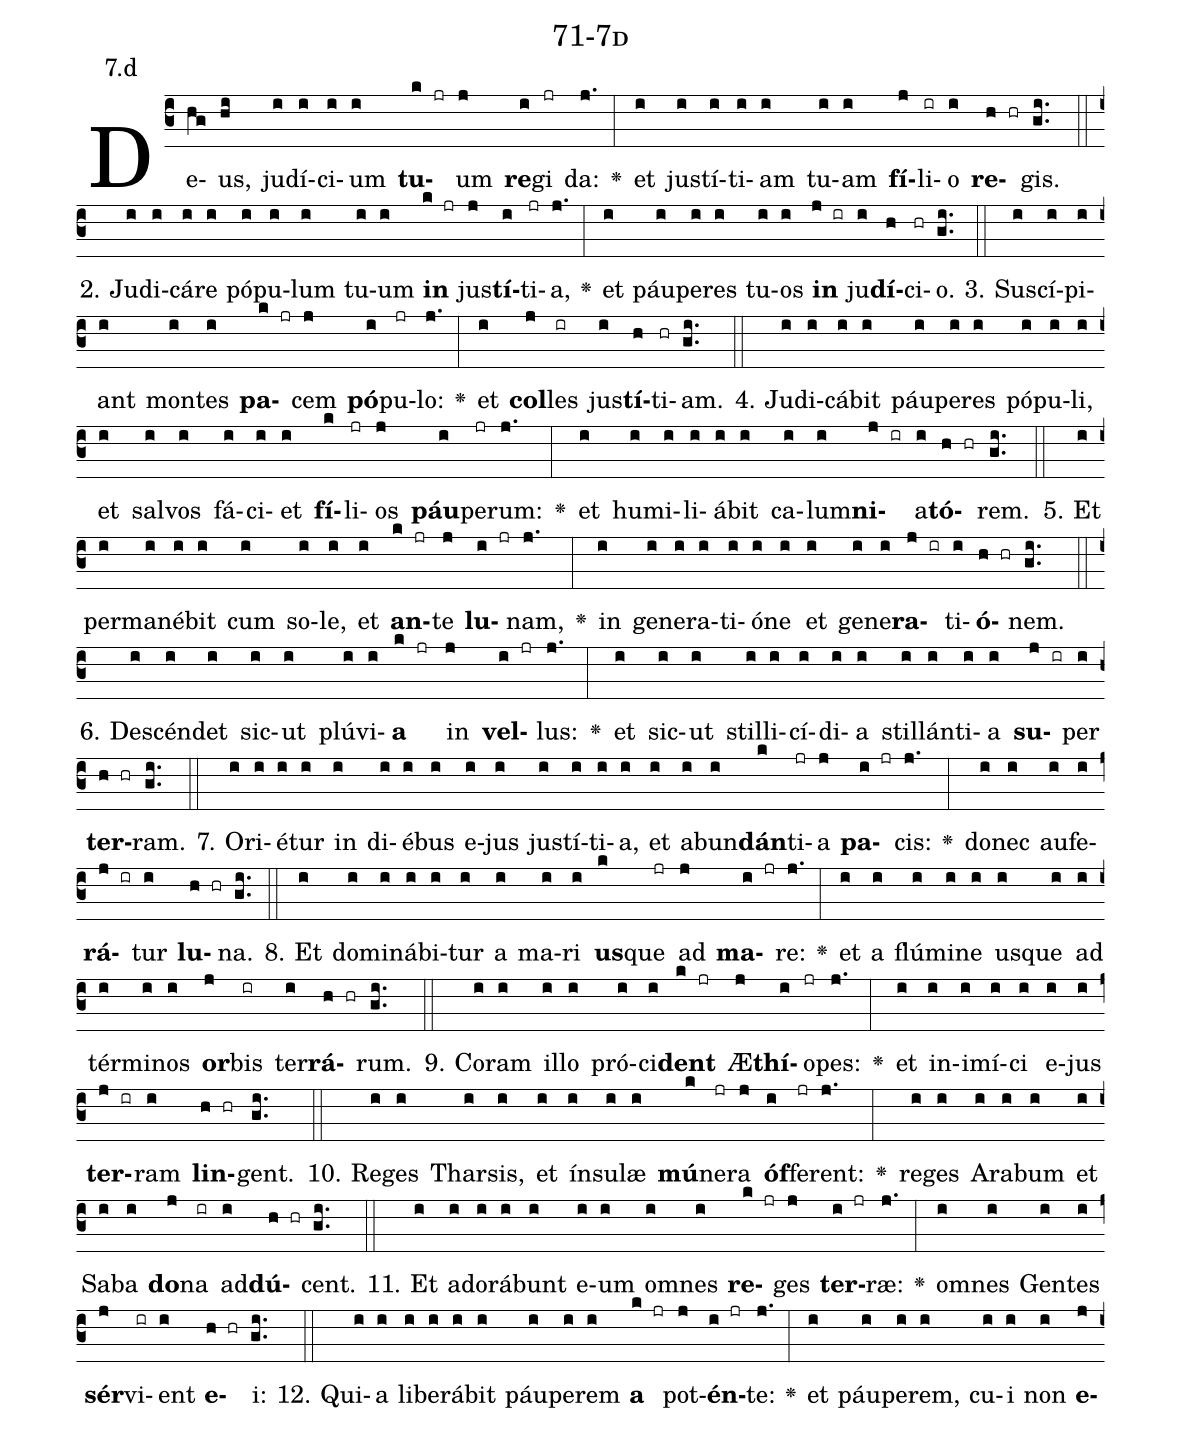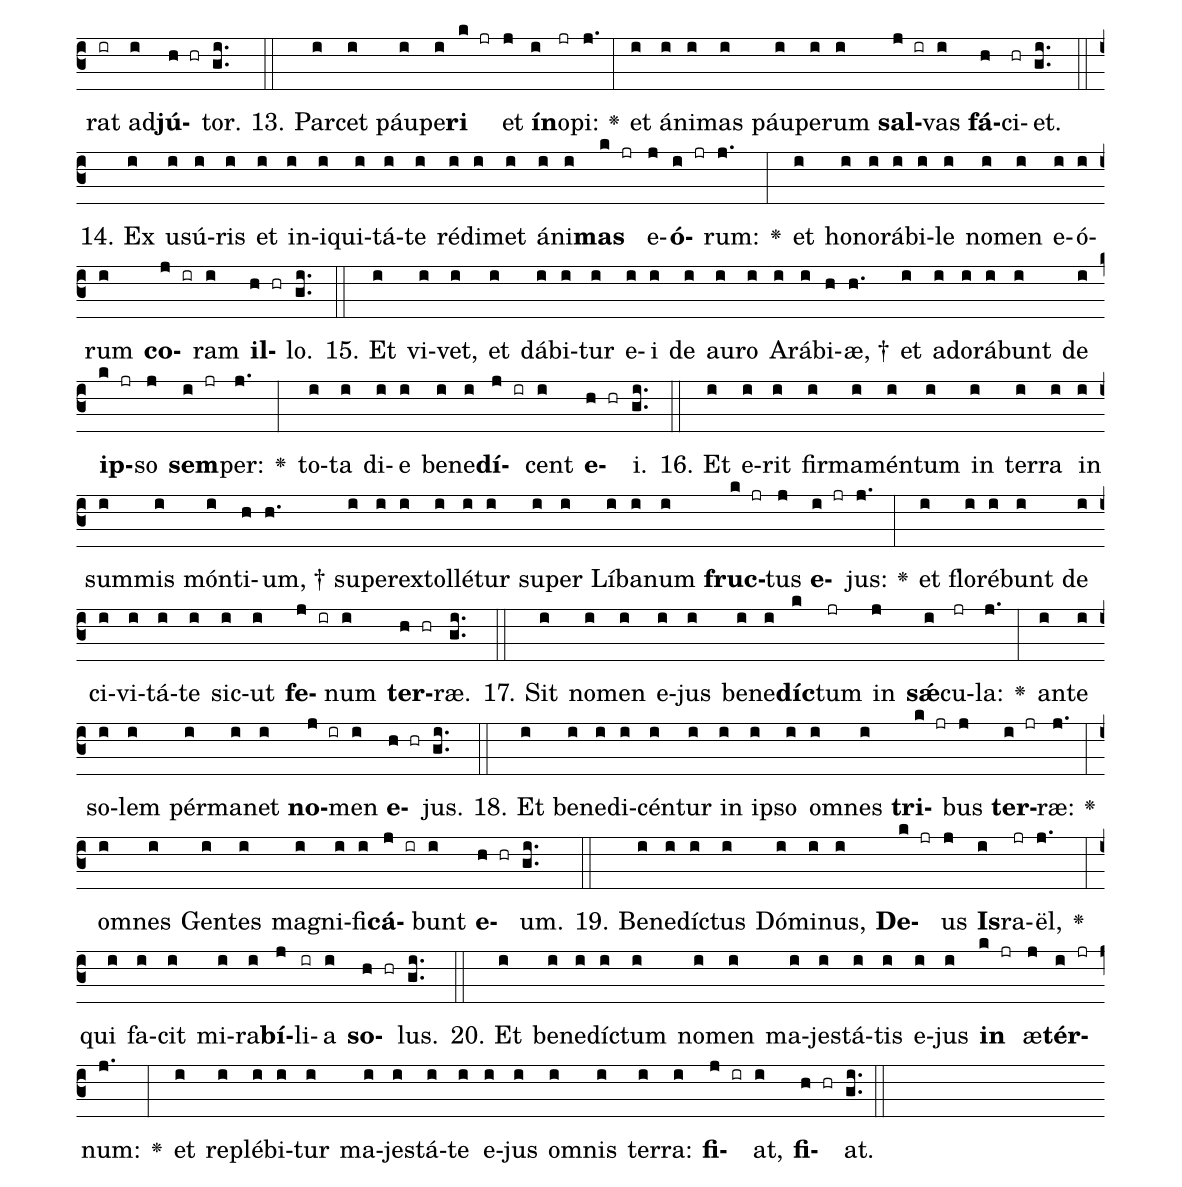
name: 71-7d;
annotation: 7.d;
%%
(c3)De(hg)us,(hi) ju(i)dí(i)ci(i)um(i) <b>tu</b>(k jr)um(j) <b>re</b>(i)gi(jr) da:(j.) <v>\greheightstar</v>(:) et(i) jus(i)tí(i)ti(i)am(i) tu(i)am(i) <b>fí</b>(j)li(ir)o(i) <b>re</b>(h hr)gis.(gi..) (::)
2. Ju(i)di(i)cá(i)re(i) pó(i)pu(i)lum(i) tu(i)um(i) <b>in</b>(k jr) jus(j)<b>tí</b>(i)ti(jr)a,(j.) <v>\greheightstar</v>(:) et(i) páu(i)pe(i)res(i) tu(i)os(i) <b>in</b>(j ir) ju(i)<b>dí</b>(h)ci(hr)o.(gi..) (::)
3. Su(i)scí(i)pi(i)ant(i) mon(i)tes(i) <b>pa</b>(k jr)cem(j) <b>pó</b>(i)pu(jr)lo:(j.) <v>\greheightstar</v>(:) et(i) <b>col</b>(j)les(ir) jus(i)<b>tí</b>(h)ti(hr)am.(gi..) (::)
4. Ju(i)di(i)cá(i)bit(i) páu(i)pe(i)res(i) pó(i)pu(i)li,(i) et(i) sal(i)vos(i) fá(i)ci(i)et(i) <b>fí</b>(k)li(jr)os(j) <b>páu</b>(i)pe(jr)rum:(j.) <v>\greheightstar</v>(:) et(i) hu(i)mi(i)li(i)á(i)bit(i) ca(i)lum(i)<b>ni</b>(j ir)a(i)<b>tó</b>(h hr)rem.(gi..) (::)
5. Et(i) per(i)ma(i)né(i)bit(i) cum(i) so(i)le,(i) et(i) <b>an</b>(k jr)te(j) <b>lu</b>(i jr)nam,(j.) <v>\greheightstar</v>(:) in(i) ge(i)ne(i)ra(i)ti(i)ó(i)ne(i) et(i) ge(i)ne(i)<b>ra</b>(j ir)ti(i)<b>ó</b>(h hr)nem.(gi..) (::)
6. De(i)scén(i)det(i) sic(i)ut(i) plú(i)vi(i)<b>a</b>(k jr) in(j) <b>vel</b>(i jr)lus:(j.) <v>\greheightstar</v>(:) et(i) sic(i)ut(i) stil(i)li(i)cí(i)di(i)a(i) stil(i)lán(i)ti(i)a(i) <b>su</b>(j ir)per(i) <b>ter</b>(h hr)ram.(gi..) (::)
7. O(i)ri(i)é(i)tur(i) in(i) di(i)é(i)bus(i) e(i)jus(i) jus(i)tí(i)ti(i)a,(i) et(i) ab(i)un(i)<b>dán</b>(k)ti(jr)a(j) <b>pa</b>(i jr)cis:(j.) <v>\greheightstar</v>(:) do(i)nec(i) au(i)fe(i)<b>rá</b>(j ir)tur(i) <b>lu</b>(h hr)na.(gi..) (::)
8. Et(i) do(i)mi(i)ná(i)bi(i)tur(i) a(i) ma(i)ri(i) <b>us</b>(k)que(jr) ad(j) <b>ma</b>(i jr)re:(j.) <v>\greheightstar</v>(:) et(i) a(i) flú(i)mi(i)ne(i) us(i)que(i) ad(i) tér(i)mi(i)nos(i) <b>or</b>(j)bis(ir) ter(i)<b>rá</b>(h hr)rum.(gi..) (::)
9. Co(i)ram(i) il(i)lo(i) pró(i)ci(i)<b>dent</b>(k jr) Æ(j)<b>thí</b>(i)o(jr)pes:(j.) <v>\greheightstar</v>(:) et(i) in(i)i(i)mí(i)ci(i) e(i)jus(i) <b>ter</b>(j ir)ram(i) <b>lin</b>(h hr)gent.(gi..) (::)
10. Re(i)ges(i) Thar(i)sis,(i) et(i) ín(i)su(i)læ(i) <b>mú</b>(k)ne(jr)ra(j) <b>óf</b>(i)fe(jr)rent:(j.) <v>\greheightstar</v>(:) re(i)ges(i) A(i)ra(i)bum(i) et(i) Sa(i)ba(i) <b>do</b>(j)na(ir) ad(i)<b>dú</b>(h hr)cent.(gi..) (::)
11. Et(i) ad(i)o(i)rá(i)bunt(i) e(i)um(i) om(i)nes(i) <b>re</b>(k jr)ges(j) <b>ter</b>(i jr)ræ:(j.) <v>\greheightstar</v>(:) om(i)nes(i) Gen(i)tes(i) <b>sér</b>(j)vi(ir)ent(i) <b>e</b>(h hr)i:(gi..) (::)
12. Qui(i)a(i) li(i)be(i)rá(i)bit(i) páu(i)pe(i)rem(i) <b>a</b>(k jr) pot(j)<b>én</b>(i jr)te:(j.) <v>\greheightstar</v>(:) et(i) páu(i)pe(i)rem,(i) cu(i)i(i) non(i) <b>e</b>(j)rat(ir) ad(i)<b>jú</b>(h hr)tor.(gi..) (::)
13. Par(i)cet(i) páu(i)pe(i)<b>ri</b>(k jr) et(j) <b>ín</b>(i)o(jr)pi:(j.) <v>\greheightstar</v>(:) et(i) á(i)ni(i)mas(i) páu(i)pe(i)rum(i) <b>sal</b>(j ir)vas(i) <b>fá</b>(h)ci(hr)et.(gi..) (::)
14. Ex(i) u(i)sú(i)ris(i) et(i) in(i)i(i)qui(i)tá(i)te(i) réd(i)i(i)met(i) á(i)ni(i)<b>mas</b>(k jr) e(j)<b>ó</b>(i jr)rum:(j.) <v>\greheightstar</v>(:) et(i) ho(i)no(i)rá(i)bi(i)le(i) no(i)men(i) e(i)ó(i)rum(i) <b>co</b>(j ir)ram(i) <b>il</b>(h hr)lo.(gi..) (::)
15. Et(i) vi(i)vet,(i) et(i) dá(i)bi(i)tur(i) e(i)i(i) de(i) au(i)ro(i) A(i)rá(i)bi(h)æ, †(h.) et(i) ad(i)o(i)rá(i)bunt(i) de(i) <b>ip</b>(k jr)so(j) <b>sem</b>(i jr)per:(j.) <v>\greheightstar</v>(:) to(i)ta(i) di(i)e(i) be(i)ne(i)<b>dí</b>(j ir)cent(i) <b>e</b>(h hr)i.(gi..) (::)
16. Et(i) e(i)rit(i) fir(i)ma(i)mén(i)tum(i) in(i) ter(i)ra(i) in(i) sum(i)mis(i) món(i)ti(h)um, †(h.) su(i)per(i)ex(i)tol(i)lé(i)tur(i) su(i)per(i) Lí(i)ba(i)num(i) <b>fruc</b>(k jr)tus(j) <b>e</b>(i jr)jus:(j.) <v>\greheightstar</v>(:) et(i) flo(i)ré(i)bunt(i) de(i) ci(i)vi(i)tá(i)te(i) sic(i)ut(i) <b>fe</b>(j ir)num(i) <b>ter</b>(h hr)ræ.(gi..) (::)
17. Sit(i) no(i)men(i) e(i)jus(i) be(i)ne(i)<b>díc</b>(k)tum(jr) in(j) <b>sǽ</b>(i)cu(jr)la:(j.) <v>\greheightstar</v>(:) an(i)te(i) so(i)lem(i) pér(i)ma(i)net(i) <b>no</b>(j ir)men(i) <b>e</b>(h hr)jus.(gi..) (::)
18. Et(i) be(i)ne(i)di(i)cén(i)tur(i) in(i) ip(i)so(i) om(i)nes(i) <b>tri</b>(k jr)bus(j) <b>ter</b>(i jr)ræ:(j.) <v>\greheightstar</v>(:) om(i)nes(i) Gen(i)tes(i) ma(i)gni(i)fi(i)<b>cá</b>(j ir)bunt(i) <b>e</b>(h hr)um.(gi..) (::)
19. Be(i)ne(i)díc(i)tus(i) Dó(i)mi(i)nus,(i) <b>De</b>(k jr)us(j) <b>Is</b>(i)ra(jr)ël,(j.) <v>\greheightstar</v>(:) qui(i) fa(i)cit(i) mi(i)ra(i)<b>bí</b>(j)li(ir)a(i) <b>so</b>(h hr)lus.(gi..) (::)
20. Et(i) be(i)ne(i)díc(i)tum(i) no(i)men(i) ma(i)jes(i)tá(i)tis(i) e(i)jus(i) <b>in</b>(k jr) æ(j)<b>tér</b>(i jr)num:(j.) <v>\greheightstar</v>(:) et(i) re(i)plé(i)bi(i)tur(i) ma(i)jes(i)tá(i)te(i) e(i)jus(i) om(i)nis(i) ter(i)ra:(i) <b>fi</b>(j ir)at,(i) <b>fi</b>(h hr)at.(gi..) (::)
